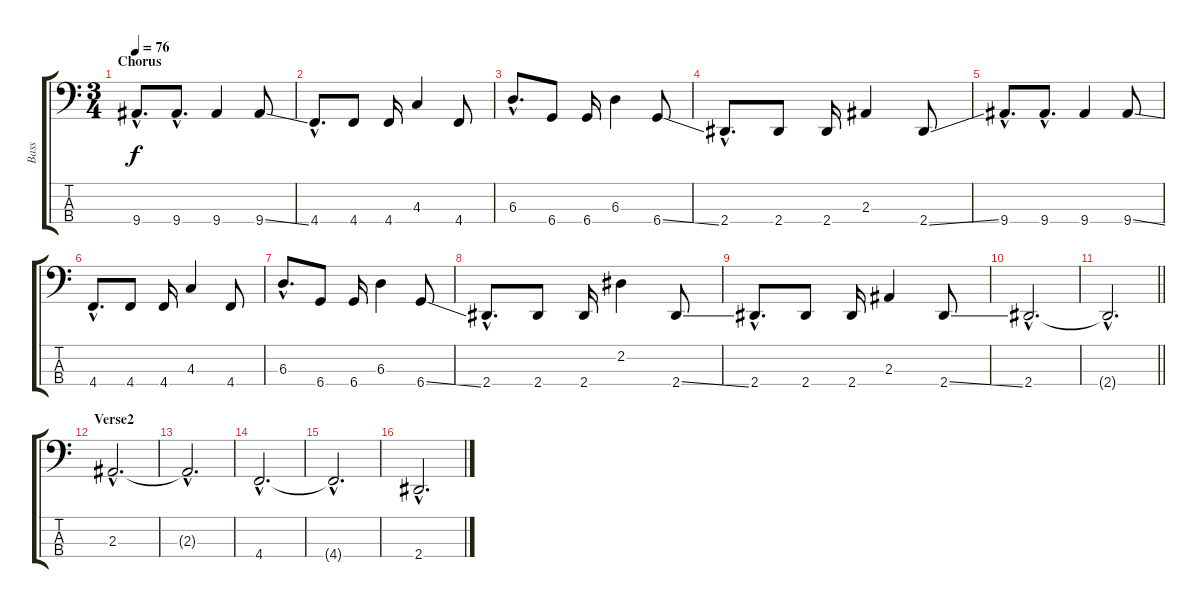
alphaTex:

\track ("Bass" "Bass") {instrument electricbassfinger}
\staff {score tabs}
\tuning (Gb2 Db2 Ab1 Db1) {hide}
\ts (3 4)
\section ("" "Chorus")
\tempo 76
\clef f4
\ks c
9.4{hac}.8{d dy f} 9.4{hac}.8{d} 9.4.4 9.4{ss}.8 |
4.4{hac}.8{d} 4.4.8 4.4.16 4.3.4 4.4.8 |
6.3{hac}.8{d} 6.4.8 6.4.16 6.3.4 6.4{ss}.8 |
2.4{hac}.8{d} 2.4.8 2.4.16 2.3.4 2.4{ss}.8 |
9.4{hac}.8{d} 9.4{hac}.8{d} 9.4.4 9.4{ss}.8 |
4.4{hac}.8{d} 4.4.8 4.4.16 4.3.4 4.4.8 |
6.3{hac}.8{d} 6.4.8 6.4.16 6.3.4 6.4{ss}.8 |
2.4{hac}.8{d} 2.4.8 2.4.16 2.2.4 2.4{ss}.8 |
2.4{hac}.8{d} 2.4.8 2.4.16 2.3.4 2.4{ss}.8 |
2.4{hac}.2{d} |
\barLineRight lightlight
2.4{hac t}.2{d} |
\section ("" "Verse2")
2.3{hac}.2{d} |
2.3{hac t}.2{d} |
4.4{hac}.2{d} |
4.4{hac t}.2{d} |
2.4{hac}.2{d}
